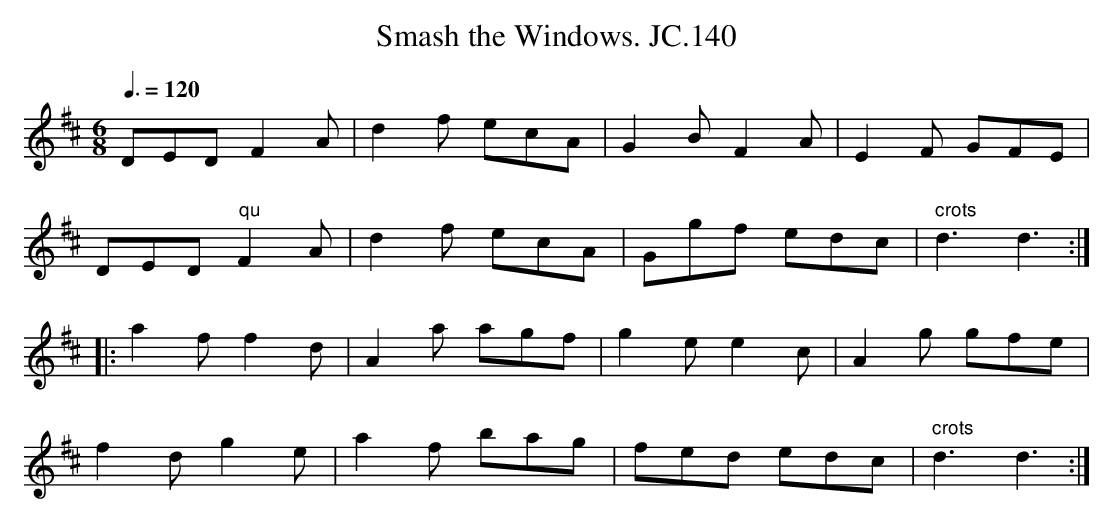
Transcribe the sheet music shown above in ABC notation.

X:1
T:Smash the Windows. JC.140
M:6/8
L:1/8
Q:3/8=120
K:D
DED F2A|\\
d2f ecA|G2B F2A|E2F GFE|
DED " qu"F2A|d2f ecA|Ggf edc|" crots"d3d3:|
|:a2ff2d|A2a agf|g2ee2c|A2g gfe|
f2dg2e|a2f bag|fed edc|" crots"d3d3:|
